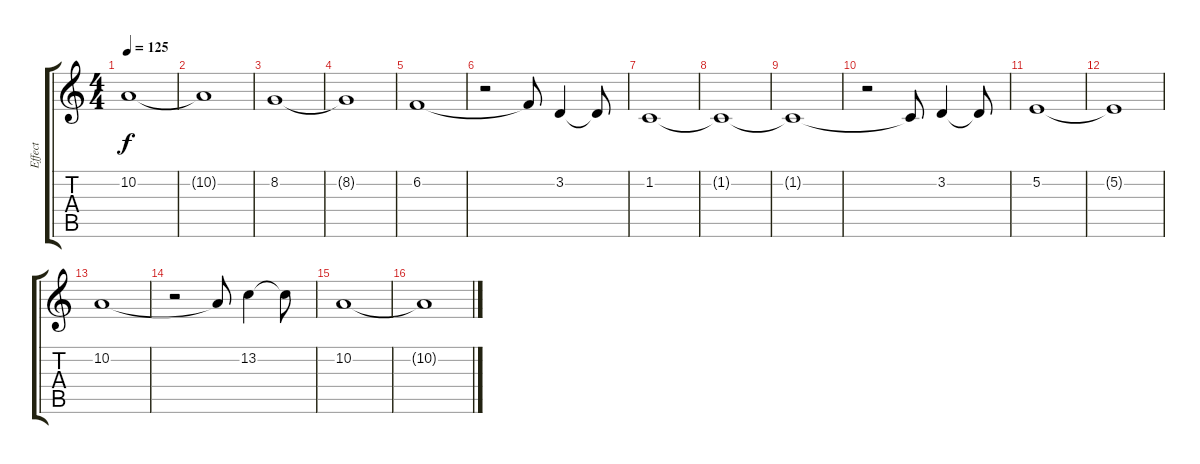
\track ("Effect" "Effect") {instrument flute}
\staff {score tabs}
\tuning (E4 B3 G3 D3 A2 E2) {hide}
\ts (4 4)
\section ("" "")
\tempo 125
\clef g2
\ks c
10.2.1{dy f} |
10.2{t}.1 |
8.2.1 |
8.2{t}.1 |
6.2.1 |
r.2 6.2{t}.8 3.2.4 3.2{t}.8 |
1.2.1 |
1.2{t}.1 |
1.2{t}.1 |
r.2 1.2{t}.8 3.2.4 3.2{t}.8 |
5.2.1 |
5.2{t}.1 |
10.2.1 |
r.2 10.2{t}.8 13.2.4 13.2{t}.8 |
10.2.1 |
10.2{t}.1
